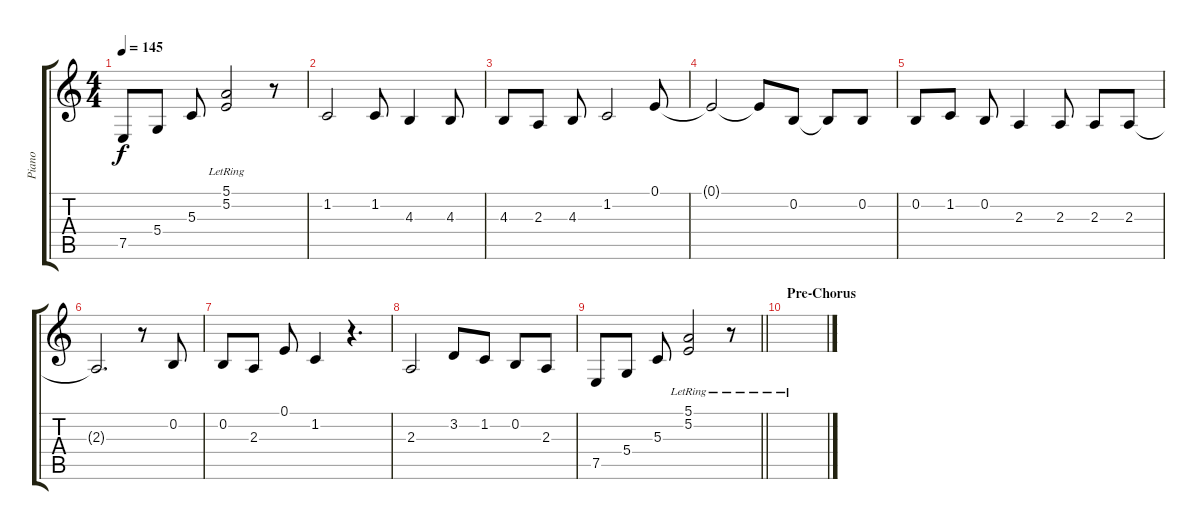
\track ("Piano" "Piano") {instrument electricgrandpiano}
\staff {score tabs}
\tuning (E4 B3 G3 D3 A2 E2) {hide}
\ts (4 4)
\tempo 145
\clef g2
\ks c
7.5.8{dy f} 5.4.8 5.3.8 (5.1{lr} 5.2{lr}).2 r.8 |
1.2.2 1.2.8 4.3.4 4.3.8 |
4.3.8 2.3.8 4.3.8 1.2.2 0.1.8 |
0.1{t}.2 0.1{t}.8 0.2.8 0.2{t}.8 0.2.8 |
0.2.8 1.2.8 0.2.8 2.3.4 2.3.8 2.3.8 2.3.8 |
2.3{t}.2{d} r.8 0.2.8 |
0.2.8 2.3.8 0.1.8 1.2.4 r.4{d} |
2.3.2 3.2.8 1.2.8 0.2.8 2.3.8 |
\barLineRight lightlight
7.5.8 5.4.8 5.3.8 (5.1{lr} 5.2{lr}).2 r.8 |
\section ("" "Pre-Chorus")
